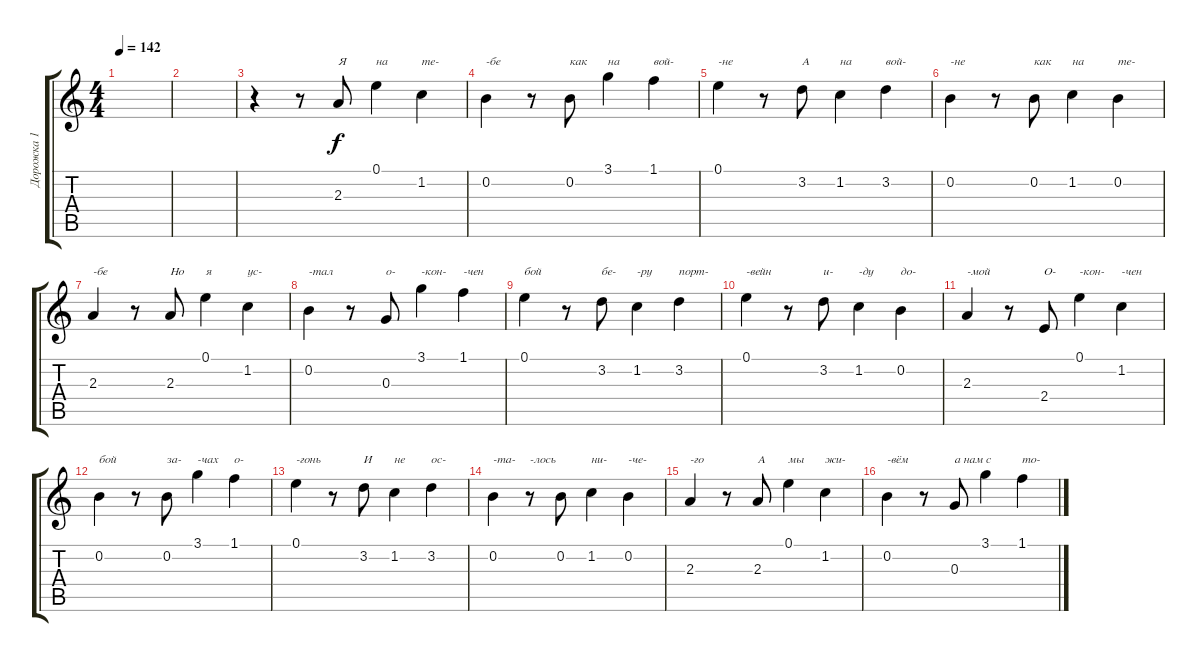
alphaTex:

\track ("Дорожка 1" "Дорожка 1") {instrument acousticguitarsteel}
\staff {score tabs}
\tuning (E4 B3 G3 D3 A2 E2) {hide}
\ts (4 4)
\tempo 142
\clef g2
\ks c
|
|
r.4 r.8 2.3.8{txt "Я"} 0.1.4{txt "на"} 1.2.4{txt "те-"} |
0.2.4{txt "-бе"} r.8 0.2.8{txt "как"} 3.1.4{txt "на"} 1.1.4{txt "вой-"} |
0.1.4{txt "-не"} r.8 3.2.8{txt "А"} 1.2.4{txt "на"} 3.2.4{txt "вой-"} |
0.2.4{txt "-не"} r.8 0.2.8{txt "как"} 1.2.4{txt "на"} 0.2.4{txt "те-"} |
2.3.4{txt "-бе"} r.8 2.3.8{txt "Но"} 0.1.4{txt "я"} 1.2.4{txt "ус-"} |
0.2.4{txt "-тал"} r.8 0.3.8{txt "о-"} 3.1.4{txt "-кон-"} 1.1.4{txt "-чен"} |
0.1.4{txt "бой"} r.8 3.2.8{txt "бе-"} 1.2.4{txt "-ру"} 3.2.4{txt "порт-"} |
0.1.4{txt "-вейн"} r.8 3.2.8{txt "и-"} 1.2.4{txt "-ду"} 0.2.4{txt "до-"} |
2.3.4{txt "-мой"} r.8 2.4.8{txt "О-"} 0.1.4{txt "-кон-"} 1.2.4{txt "-чен"} |
0.2.4{txt "бой"} r.8 0.2.8{txt "за-"} 3.1.4{txt "-чах"} 1.1.4{txt "о-"} |
0.1.4{txt "-гонь"} r.8 3.2.8{txt "И"} 1.2.4{txt "не"} 3.2.4{txt "ос-"} |
0.2.4{txt "-та-"} r.8{txt "-лось"} 0.2.8 1.2.4{txt "ни-"} 0.2.4{txt "-че-"} |
2.3.4{txt "-го"} r.8 2.3.8{txt "А"} 0.1.4{txt "мы"} 1.2.4{txt "жи-"} |
0.2.4{txt "-вём"} r.8 0.3.8{txt "а нам с"} 3.1.4 1.1.4{txt "то-"}
